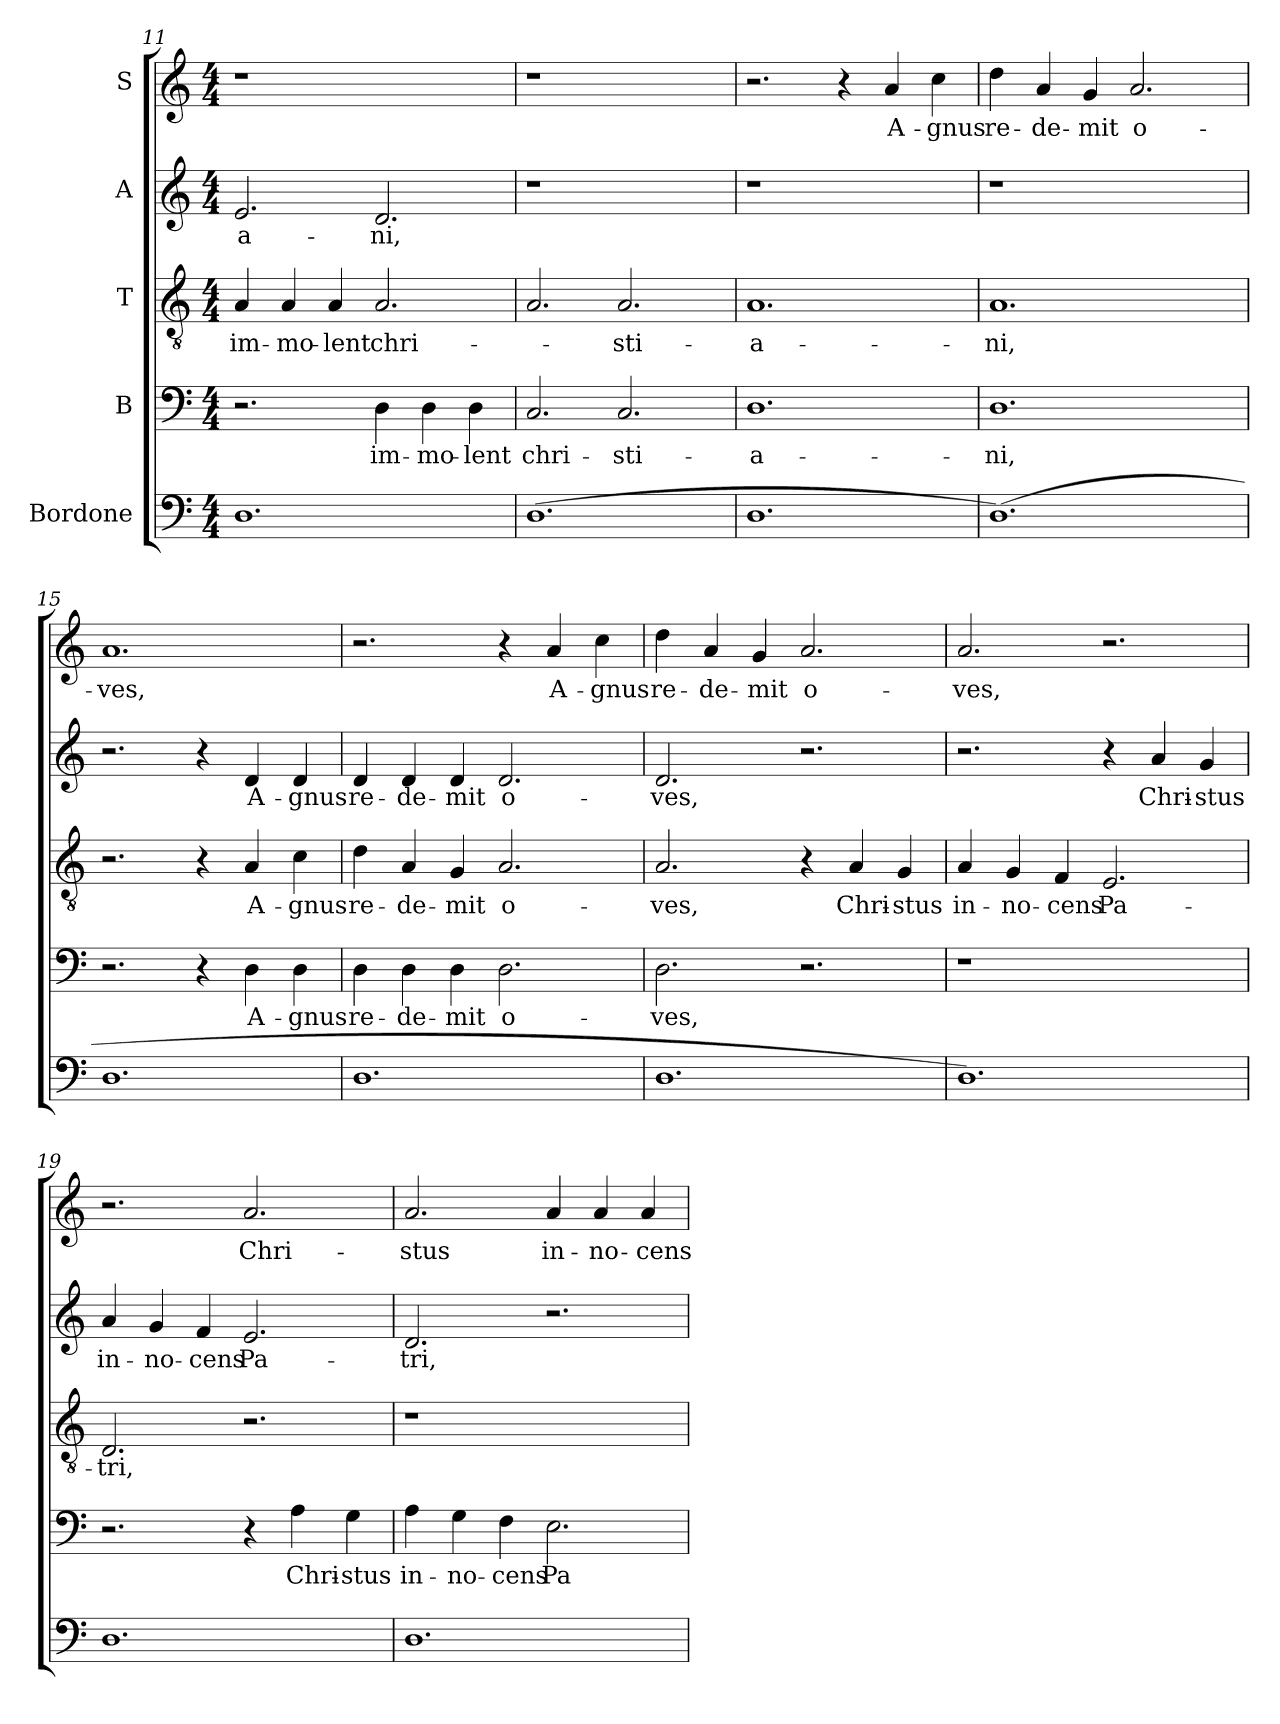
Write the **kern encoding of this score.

**kern	**kern	**text	**kern	**text	**kern	**text	**kern	**text
*part5	*part4	*part4	*part3	*part3	*part2	*part2	*part1	*part1
*staff5	*staff4	*staff4	*staff3	*staff3	*staff2	*staff2	*staff1	*staff1
*I"Bordone	*I"B	*	*I"T	*	*I"A	*	*I"S	*
*clefF4	*clefF4	*	*clefGv2	*	*clefG2	*	*clefG2	*
*k[]	*k[]	*	*k[]	*	*k[]	*	*k[]	*
*C:	*C:	*	*C:	*	*C:	*	*C:	*
*M4/4	*M4/4	*	*M4/4	*	*M4/4	*	*M4/4	*
=11	=11	=11	=11	=11	=11	=11	=11	=11
!	!	!	!	!LO:LY:b	!	!LO:LY:b	!	!
1.D	2.r	.	4A/	im-	2.e/	-a-	1r	.
!	!	!	!	!LO:LY:b	!	!	!	!
.	.	.	4A/	-mo-	.	.	.	.
!	!	!	!	!LO:LY:b	!	!	!	!
.	.	.	4A/	-lent	.	.	.	.
!	!	!LO:LY:b	!	!LO:LY:b	!	!LO:LY:b	!	!
.	4D\	im-	2.A/	chri-	2.d/	-ni,	.	.
!	!	!LO:LY:b	!	!	!	!	!	!
.	4D\	-mo-	.	.	.	.	2ryy	.
!	!	!LO:LY:b	!	!	!	!	!	!
.	4D\	-lent	.	.	.	.	.	.
=12	=12	=12	=12	=12	=12	=12	=12	=12
!	!	!LO:LY:b	!	!	!	!	!	!
(>1.D	2.C/	chri-	2.A/	.	1r	.	1r	.
!	!	!LO:LY:b	!	!LO:LY:b	!	!	!	!
.	2.C/	-sti-	2.A/	-sti-	.	.	.	.
.	.	.	.	.	2ryy	.	2ryy	.
=13	=13	=13	=13	=13	=13	=13	=13	=13
!	!	!LO:LY:b	!	!LO:LY:b	!	!	!	!
1.D	1.D	-a-	1.A	-a-	1r	.	2.r	.
.	.	.	.	.	.	.	4r	.
!	!	!	!	!	!	!	!	!LO:LY:b
.	.	.	.	.	2ryy	.	4a/	A-
!	!	!	!	!	!	!	!	!LO:LY:b
.	.	.	.	.	.	.	4cc\	-gnus
=14	=14	=14	=14	=14	=14	=14	=14	=14
!	!	!LO:LY:b	!	!LO:LY:b	!	!	!	!LO:LY:b
(>1.D)	1.D	-ni,	1.A	-ni,	1r	.	4dd\	re-
!	!	!	!	!	!	!	!	!LO:LY:b
.	.	.	.	.	.	.	4a/	-de-
!	!	!	!	!	!	!	!	!LO:LY:b
.	.	.	.	.	.	.	4g/	-mit
!	!	!	!	!	!	!	!	!LO:LY:b
.	.	.	.	.	.	.	2.a/	o-
.	.	.	.	.	2ryy	.	.	.
=15	=15	=15	=15	=15	=15	=15	=15	=15
!	!	!	!	!	!	!	!	!LO:LY:b
1.D	2.r	.	2.r	.	2.r	.	1.a	-ves,
.	4r	.	4r	.	4r	.	.	.
!	!	!LO:LY:b	!	!LO:LY:b	!	!LO:LY:b	!	!
.	4D\	A-	4A/	A-	4d/	A-	.	.
!	!	!LO:LY:b	!	!LO:LY:b	!	!LO:LY:b	!	!
.	4D\	-gnus	4c\	-gnus	4d/	-gnus	.	.
!!LO:PB:g=z
=16	=16	=16	=16	=16	=16	=16	=16	=16
!	!	!LO:LY:b	!	!LO:LY:b	!	!LO:LY:b	!	!
1.D	4D\	re-	4d\	re-	4d/	re-	2.r	.
!	!	!LO:LY:b	!	!LO:LY:b	!	!LO:LY:b	!	!
.	4D\	-de-	4A/	-de-	4d/	-de-	.	.
!	!	!LO:LY:b	!	!LO:LY:b	!	!LO:LY:b	!	!
.	4D\	-mit	4G/	-mit	4d/	-mit	.	.
!	!	!LO:LY:b	!	!LO:LY:b	!	!LO:LY:b	!	!
.	2.D\	o-	2.A/	o-	2.d/	o-	4r	.
!	!	!	!	!	!	!	!	!LO:LY:b
.	.	.	.	.	.	.	4a/	A-
!	!	!	!	!	!	!	!	!LO:LY:b
.	.	.	.	.	.	.	4cc\	-gnus
=17	=17	=17	=17	=17	=17	=17	=17	=17
!	!	!LO:LY:b	!	!LO:LY:b	!	!LO:LY:b	!	!LO:LY:b
1.D	2.D\	-ves,	2.A/	-ves,	2.d/	-ves,	4dd\	re-
!	!	!	!	!	!	!	!	!LO:LY:b
.	.	.	.	.	.	.	4a/	-de-
!	!	!	!	!	!	!	!	!LO:LY:b
.	.	.	.	.	.	.	4g/	-mit
!	!	!	!	!	!	!	!	!LO:LY:b
.	2.r	.	4r	.	2.r	.	2.a/	o-
!	!	!	!	!LO:LY:b	!	!	!	!
.	.	.	4A/	Chri-	.	.	.	.
!	!	!	!	!LO:LY:b	!	!	!	!
.	.	.	4G/	-stus	.	.	.	.
=18	=18	=18	=18	=18	=18	=18	=18	=18
!	!	!	!	!LO:LY:b	!	!	!	!LO:LY:b
1.D)	1r	.	4A/	in-	2.r	.	2.a/	-ves,
!	!	!	!	!LO:LY:b	!	!	!	!
.	.	.	4G/	-no-	.	.	.	.
!	!	!	!	!LO:LY:b	!	!	!	!
.	.	.	4F/	-cens	.	.	.	.
!	!	!	!	!LO:LY:b	!	!	!	!
.	.	.	2.E/	Pa-	4r	.	2.r	.
!	!	!	!	!	!	!LO:LY:b	!	!
.	2ryy	.	.	.	4a/	Chri-	.	.
!	!	!	!	!	!	!LO:LY:b	!	!
.	.	.	.	.	4g/	-stus	.	.
=19	=19	=19	=19	=19	=19	=19	=19	=19
!	!	!	!	!LO:LY:b	!	!LO:LY:b	!	!
1.D	2.r	.	2.D/	-tri,	4a/	in-	2.r	.
!	!	!	!	!	!	!LO:LY:b	!	!
.	.	.	.	.	4g/	-no-	.	.
!	!	!	!	!	!	!LO:LY:b	!	!
.	.	.	.	.	4f/	-cens	.	.
!	!	!	!	!	!	!LO:LY:b	!	!LO:LY:b
.	4r	.	2.r	.	2.e/	Pa-	2.a/	Chri-
!	!	!LO:LY:b	!	!	!	!	!	!
.	4A\	Chri-	.	.	.	.	.	.
!	!	!LO:LY:b	!	!	!	!	!	!
.	4G\	-stus	.	.	.	.	.	.
!!LO:LB:g=z
=20	=20	=20	=20	=20	=20	=20	=20	=20
!	!	!LO:LY:b	!	!	!	!LO:LY:b	!	!LO:LY:b
1.D	4A\	in-	1r	.	2.d/	-tri,	2.a/	-stus
!	!	!LO:LY:b	!	!	!	!	!	!
.	4G\	-no-	.	.	.	.	.	.
!	!	!LO:LY:b	!	!	!	!	!	!
.	4F\	-cens	.	.	.	.	.	.
!	!	!LO:LY:b	!	!	!	!	!	!LO:LY:b
.	2.E\	Pa-	.	.	2.r	.	4a/	in-
!	!	!	!	!	!	!	!	!LO:LY:b
.	.	.	2ryy	.	.	.	4a/	-no-
!	!	!	!	!	!	!	!	!LO:LY:b
.	.	.	.	.	.	.	4a/	-cens
=	=	=	=	=	=	=	=	=
*-	*-	*-	*-	*-	*-	*-	*-	*-
